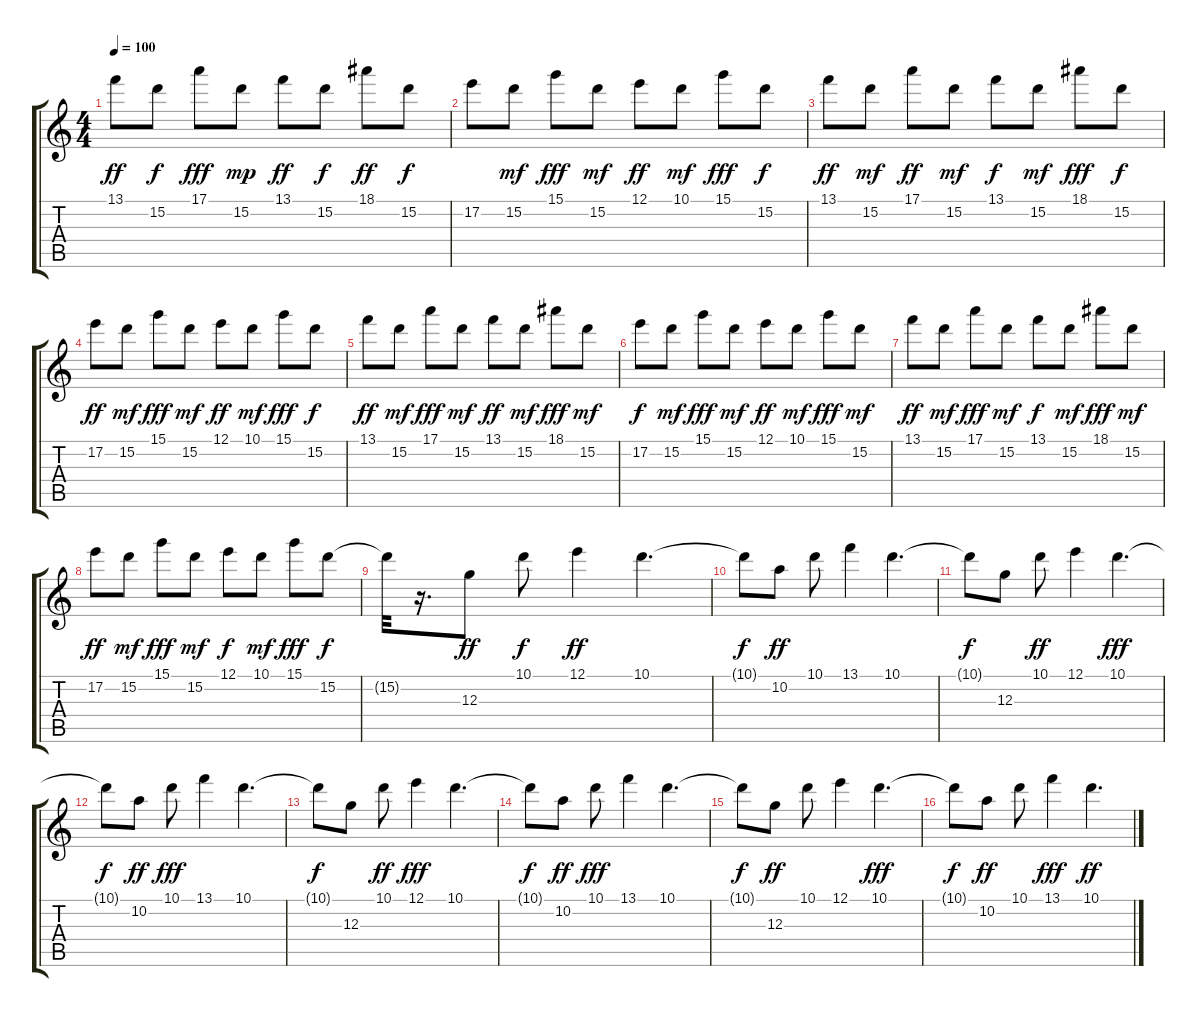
\track "" {instrument electricguitarclean}
\staff {score tabs}
\tuning (E4 B3 G3 D3 A2 E2) {hide}
\ts (4 4)
\tempo 100
\clef g2
\ks c
13.1.8{dy ff} 15.2.8{dy f} 17.1.8{dy fff} 15.2.8{dy mp} 13.1.8{dy ff} 15.2.8{dy f} 18.1.8{dy ff} 15.2.8{dy f} |
17.2.8 15.2.8{dy mf} 15.1.8{dy fff} 15.2.8{dy mf} 12.1.8{dy ff} 10.1.8{dy mf} 15.1.8{dy fff} 15.2.8{dy f} |
13.1.8{dy ff} 15.2.8{dy mf} 17.1.8{dy ff} 15.2.8{dy mf} 13.1.8{dy f} 15.2.8{dy mf} 18.1.8{dy fff} 15.2.8{dy f} |
17.2.8{dy ff} 15.2.8{dy mf} 15.1.8{dy fff} 15.2.8{dy mf} 12.1.8{dy ff} 10.1.8{dy mf} 15.1.8{dy fff} 15.2.8{dy f} |
13.1.8{dy ff} 15.2.8{dy mf} 17.1.8{dy fff} 15.2.8{dy mf} 13.1.8{dy ff} 15.2.8{dy mf} 18.1.8{dy fff} 15.2.8{dy mf} |
17.2.8{dy f} 15.2.8{dy mf} 15.1.8{dy fff} 15.2.8{dy mf} 12.1.8{dy ff} 10.1.8{dy mf} 15.1.8{dy fff} 15.2.8{dy mf} |
13.1.8{dy ff} 15.2.8{dy mf} 17.1.8{dy fff} 15.2.8{dy mf} 13.1.8{dy f} 15.2.8{dy mf} 18.1.8{dy fff} 15.2.8{dy mf} |
17.2.8{dy ff} 15.2.8{dy mf} 15.1.8{dy fff} 15.2.8{dy mf} 12.1.8{dy f} 10.1.8{dy mf} 15.1.8{dy fff} 15.2.8{dy f} |
15.2{t}.32 r.16{d} 12.3.8{dy ff} 10.1.8{dy f} 12.1.4{dy ff} 10.1.4{d} |
10.1{t}.8{dy f} 10.2.8{dy ff} 10.1.8 13.1.4 10.1.4{d} |
10.1{t}.8{dy f} 12.3.8 10.1.8{dy ff} 12.1.4 10.1.4{d dy fff} |
10.1{t}.8{dy f} 10.2.8{dy ff} 10.1.8{dy fff} 13.1.4 10.1.4{d} |
10.1{t}.8{dy f} 12.3.8 10.1.8{dy ff} 12.1.4{dy fff} 10.1.4{d} |
10.1{t}.8{dy f} 10.2.8{dy ff} 10.1.8{dy fff} 13.1.4 10.1.4{d} |
10.1{t}.8{dy f} 12.3.8{dy ff} 10.1.8 12.1.4 10.1.4{d dy fff} |
10.1{t}.8{dy f} 10.2.8{dy ff} 10.1.8 13.1.4{dy fff} 10.1.4{d dy ff}
